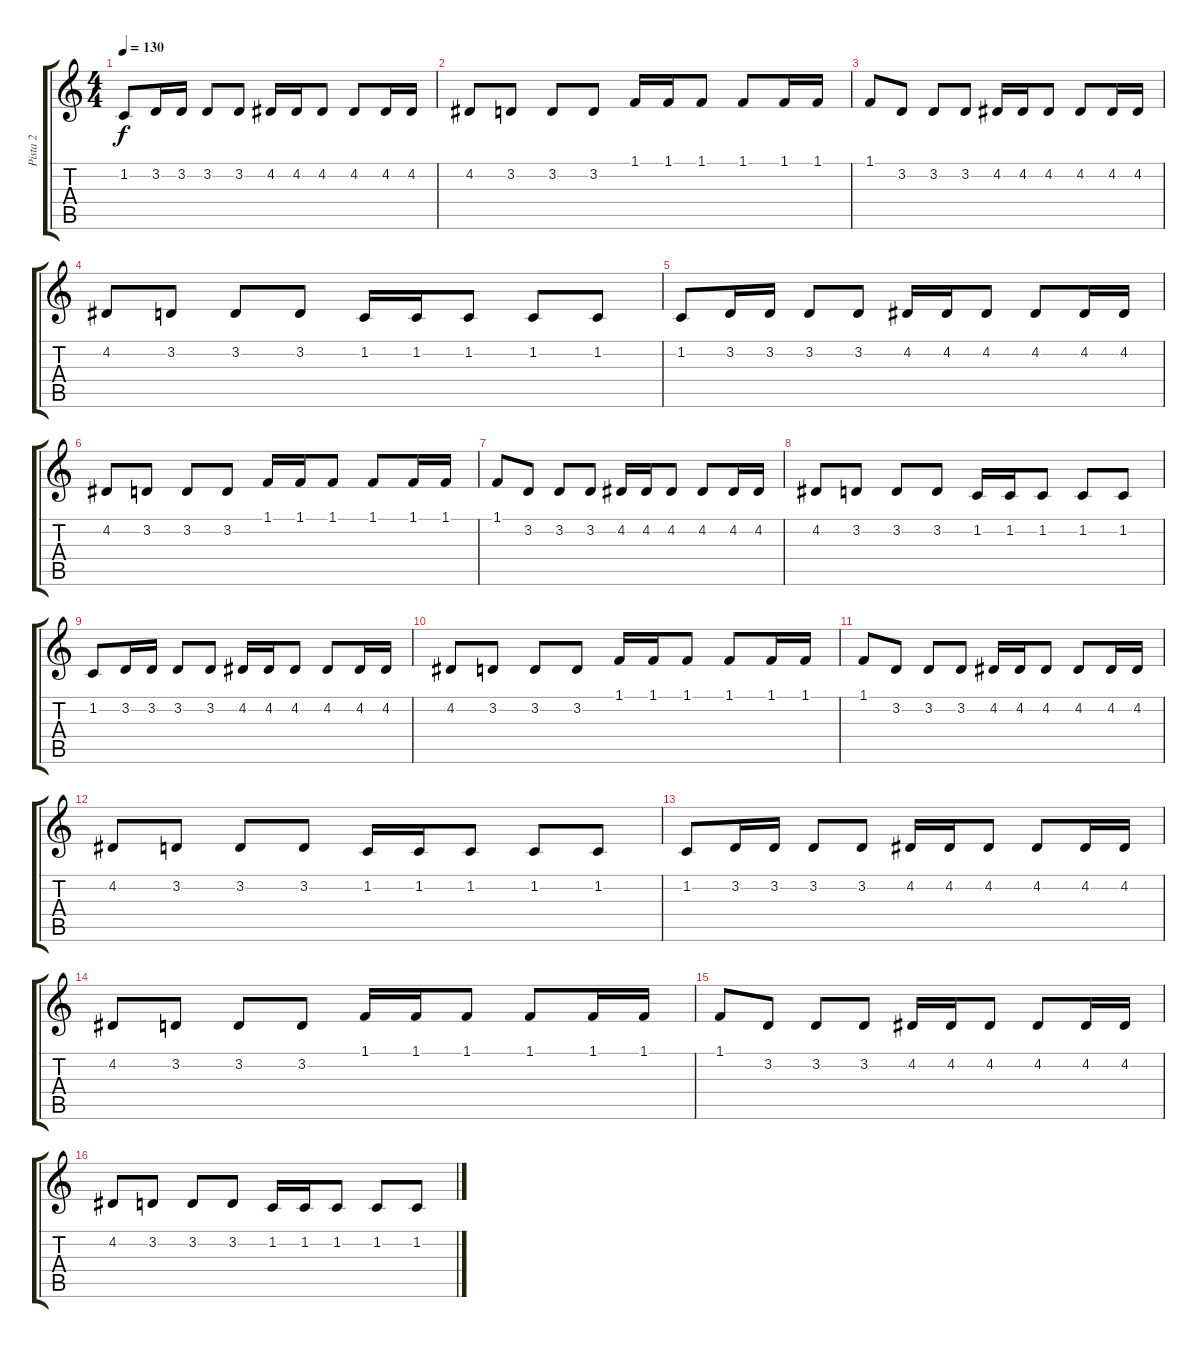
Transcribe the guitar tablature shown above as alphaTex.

\track ("Pista 2" "Pista 2") {instrument lead1square}
\staff {score tabs}
\tuning (E4 B3 G3 D3 A2 E2) {hide}
\ts (4 4)
\tempo 130
\clef g2
\ks c
1.2.8{dy f} 3.2.16 3.2.16 3.2.8 3.2.8 4.2.16 4.2.16 4.2.8 4.2.8 4.2.16 4.2.16 |
4.2.8 3.2.8 3.2.8 3.2.8 1.1.16 1.1.16 1.1.8 1.1.8 1.1.16 1.1.16 |
1.1.8 3.2.8 3.2.8 3.2.8 4.2.16 4.2.16 4.2.8 4.2.8 4.2.16 4.2.16 |
4.2.8 3.2.8 3.2.8 3.2.8 1.2.16 1.2.16 1.2.8 1.2.8 1.2.8 |
1.2.8 3.2.16 3.2.16 3.2.8 3.2.8 4.2.16 4.2.16 4.2.8 4.2.8 4.2.16 4.2.16 |
4.2.8 3.2.8 3.2.8 3.2.8 1.1.16 1.1.16 1.1.8 1.1.8 1.1.16 1.1.16 |
1.1.8 3.2.8 3.2.8 3.2.8 4.2.16 4.2.16 4.2.8 4.2.8 4.2.16 4.2.16 |
4.2.8 3.2.8 3.2.8 3.2.8 1.2.16 1.2.16 1.2.8 1.2.8 1.2.8 |
1.2.8 3.2.16 3.2.16 3.2.8 3.2.8 4.2.16 4.2.16 4.2.8 4.2.8 4.2.16 4.2.16 |
4.2.8 3.2.8 3.2.8 3.2.8 1.1.16 1.1.16 1.1.8 1.1.8 1.1.16 1.1.16 |
1.1.8 3.2.8 3.2.8 3.2.8 4.2.16 4.2.16 4.2.8 4.2.8 4.2.16 4.2.16 |
4.2.8 3.2.8 3.2.8 3.2.8 1.2.16 1.2.16 1.2.8 1.2.8 1.2.8 |
1.2.8 3.2.16 3.2.16 3.2.8 3.2.8 4.2.16 4.2.16 4.2.8 4.2.8 4.2.16 4.2.16 |
4.2.8 3.2.8 3.2.8 3.2.8 1.1.16 1.1.16 1.1.8 1.1.8 1.1.16 1.1.16 |
1.1.8 3.2.8 3.2.8 3.2.8 4.2.16 4.2.16 4.2.8 4.2.8 4.2.16 4.2.16 |
4.2.8 3.2.8 3.2.8 3.2.8 1.2.16 1.2.16 1.2.8 1.2.8 1.2.8
